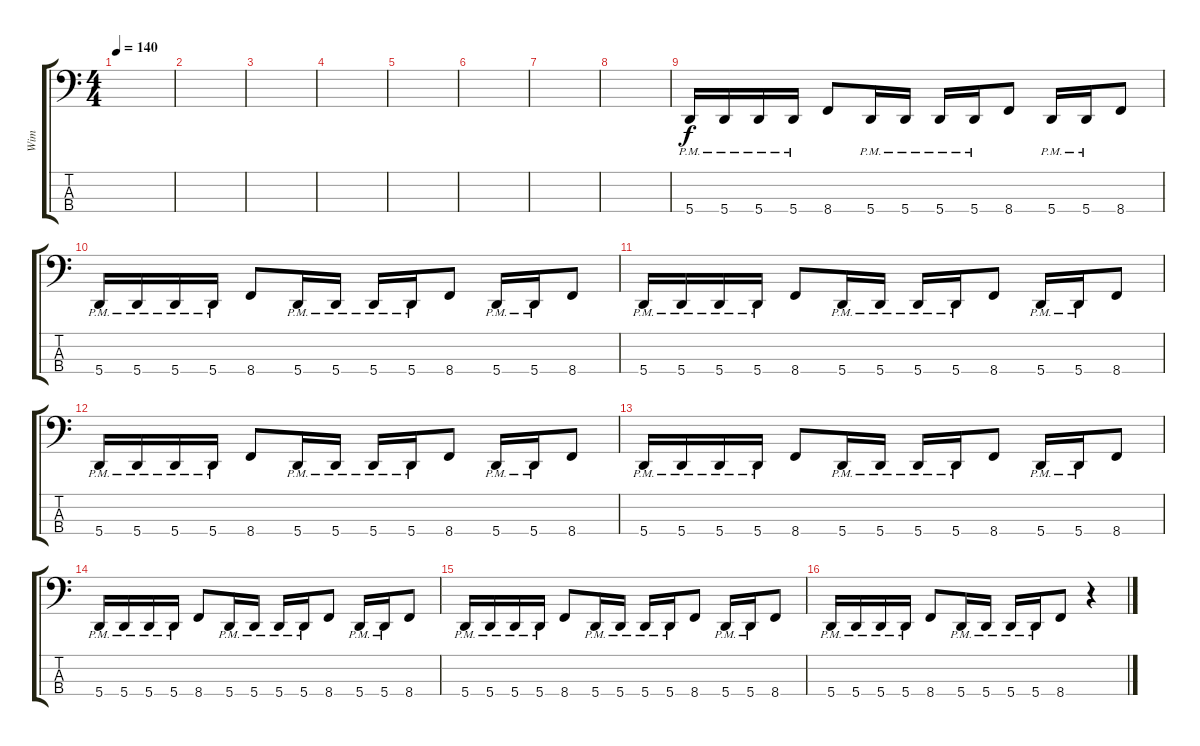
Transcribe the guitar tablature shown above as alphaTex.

\track ("Wim" "Wim") {instrument electricbasspick}
\staff {score tabs}
\tuning (D2 A1 E1 A0) {hide}
\ts (4 4)
\tempo 140
\clef f4
\ks c
|
|
|
|
|
|
|
|
5.4{pm}.16 5.4{pm}.16 5.4{pm}.16 5.4{pm}.16 8.4.8 5.4{pm}.16 5.4{pm}.16 5.4{pm}.16 5.4{pm}.16 8.4.8 5.4{pm}.16 5.4{pm}.16 8.4.8 |
5.4{pm}.16 5.4{pm}.16 5.4{pm}.16 5.4{pm}.16 8.4.8 5.4{pm}.16 5.4{pm}.16 5.4{pm}.16 5.4{pm}.16 8.4.8 5.4{pm}.16 5.4{pm}.16 8.4.8 |
5.4{pm}.16 5.4{pm}.16 5.4{pm}.16 5.4{pm}.16 8.4.8 5.4{pm}.16 5.4{pm}.16 5.4{pm}.16 5.4{pm}.16 8.4.8 5.4{pm}.16 5.4{pm}.16 8.4.8 |
5.4{pm}.16 5.4{pm}.16 5.4{pm}.16 5.4{pm}.16 8.4.8 5.4{pm}.16 5.4{pm}.16 5.4{pm}.16 5.4{pm}.16 8.4.8 5.4{pm}.16 5.4{pm}.16 8.4.8 |
5.4{pm}.16 5.4{pm}.16 5.4{pm}.16 5.4{pm}.16 8.4.8 5.4{pm}.16 5.4{pm}.16 5.4{pm}.16 5.4{pm}.16 8.4.8 5.4{pm}.16 5.4{pm}.16 8.4.8 |
5.4{pm}.16 5.4{pm}.16 5.4{pm}.16 5.4{pm}.16 8.4.8 5.4{pm}.16 5.4{pm}.16 5.4{pm}.16 5.4{pm}.16 8.4.8 5.4{pm}.16 5.4{pm}.16 8.4.8 |
5.4{pm}.16 5.4{pm}.16 5.4{pm}.16 5.4{pm}.16 8.4.8 5.4{pm}.16 5.4{pm}.16 5.4{pm}.16 5.4{pm}.16 8.4.8 5.4{pm}.16 5.4{pm}.16 8.4.8 |
5.4{pm}.16 5.4{pm}.16 5.4{pm}.16 5.4{pm}.16 8.4.8 5.4{pm}.16 5.4{pm}.16 5.4{pm}.16 5.4{pm}.16 8.4.8 r.4
